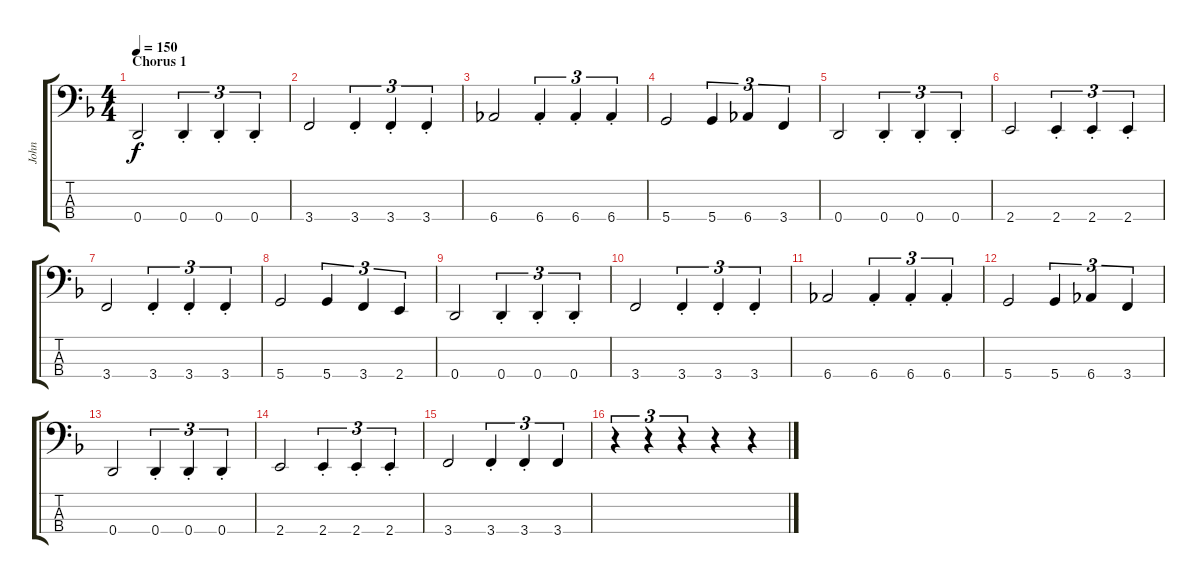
\track ("John" "John") {instrument electricbassfinger}
\staff {score tabs}
\tuning (G2 D2 A1 D1) {hide}
\ts (4 4)
\section ("" "Chorus 1")
\tempo 150
\clef f4
\ks dminor
0.4.2{dy f} 0.4{st}.4{tu (3 2)} 0.4{st}.4{tu (3 2)} 0.4{st}.4{tu (3 2)} |
3.4.2 3.4{st}.4{tu (3 2)} 3.4{st}.4{tu (3 2)} 3.4{st}.4{tu (3 2)} |
6.4.2 6.4{st}.4{tu (3 2)} 6.4{st}.4{tu (3 2)} 6.4{st}.4{tu (3 2)} |
5.4.2 5.4.4{tu (3 2)} 6.4.4{tu (3 2)} 3.4.4{tu (3 2)} |
0.4.2 0.4{st}.4{tu (3 2)} 0.4{st}.4{tu (3 2)} 0.4{st}.4{tu (3 2)} |
2.4.2 2.4{st}.4{tu (3 2)} 2.4{st}.4{tu (3 2)} 2.4{st}.4{tu (3 2)} |
3.4.2 3.4{st}.4{tu (3 2)} 3.4{st}.4{tu (3 2)} 3.4{st}.4{tu (3 2)} |
5.4.2 5.4.4{tu (3 2)} 3.4.4{tu (3 2)} 2.4.4{tu (3 2)} |
0.4.2 0.4{st}.4{tu (3 2)} 0.4{st}.4{tu (3 2)} 0.4{st}.4{tu (3 2)} |
3.4.2 3.4{st}.4{tu (3 2)} 3.4{st}.4{tu (3 2)} 3.4{st}.4{tu (3 2)} |
6.4.2 6.4{st}.4{tu (3 2)} 6.4{st}.4{tu (3 2)} 6.4{st}.4{tu (3 2)} |
5.4.2 5.4.4{tu (3 2)} 6.4.4{tu (3 2)} 3.4.4{tu (3 2)} |
0.4.2 0.4{st}.4{tu (3 2)} 0.4{st}.4{tu (3 2)} 0.4{st}.4{tu (3 2)} |
2.4.2 2.4{st}.4{tu (3 2)} 2.4{st}.4{tu (3 2)} 2.4{st}.4{tu (3 2)} |
3.4.2 3.4{st}.4{tu (3 2)} 3.4{st}.4{tu (3 2)} 3.4.4{tu (3 2)} |
r.4{tu (3 2)} r.4{tu (3 2)} r.4{tu (3 2)} r.4 r.4
